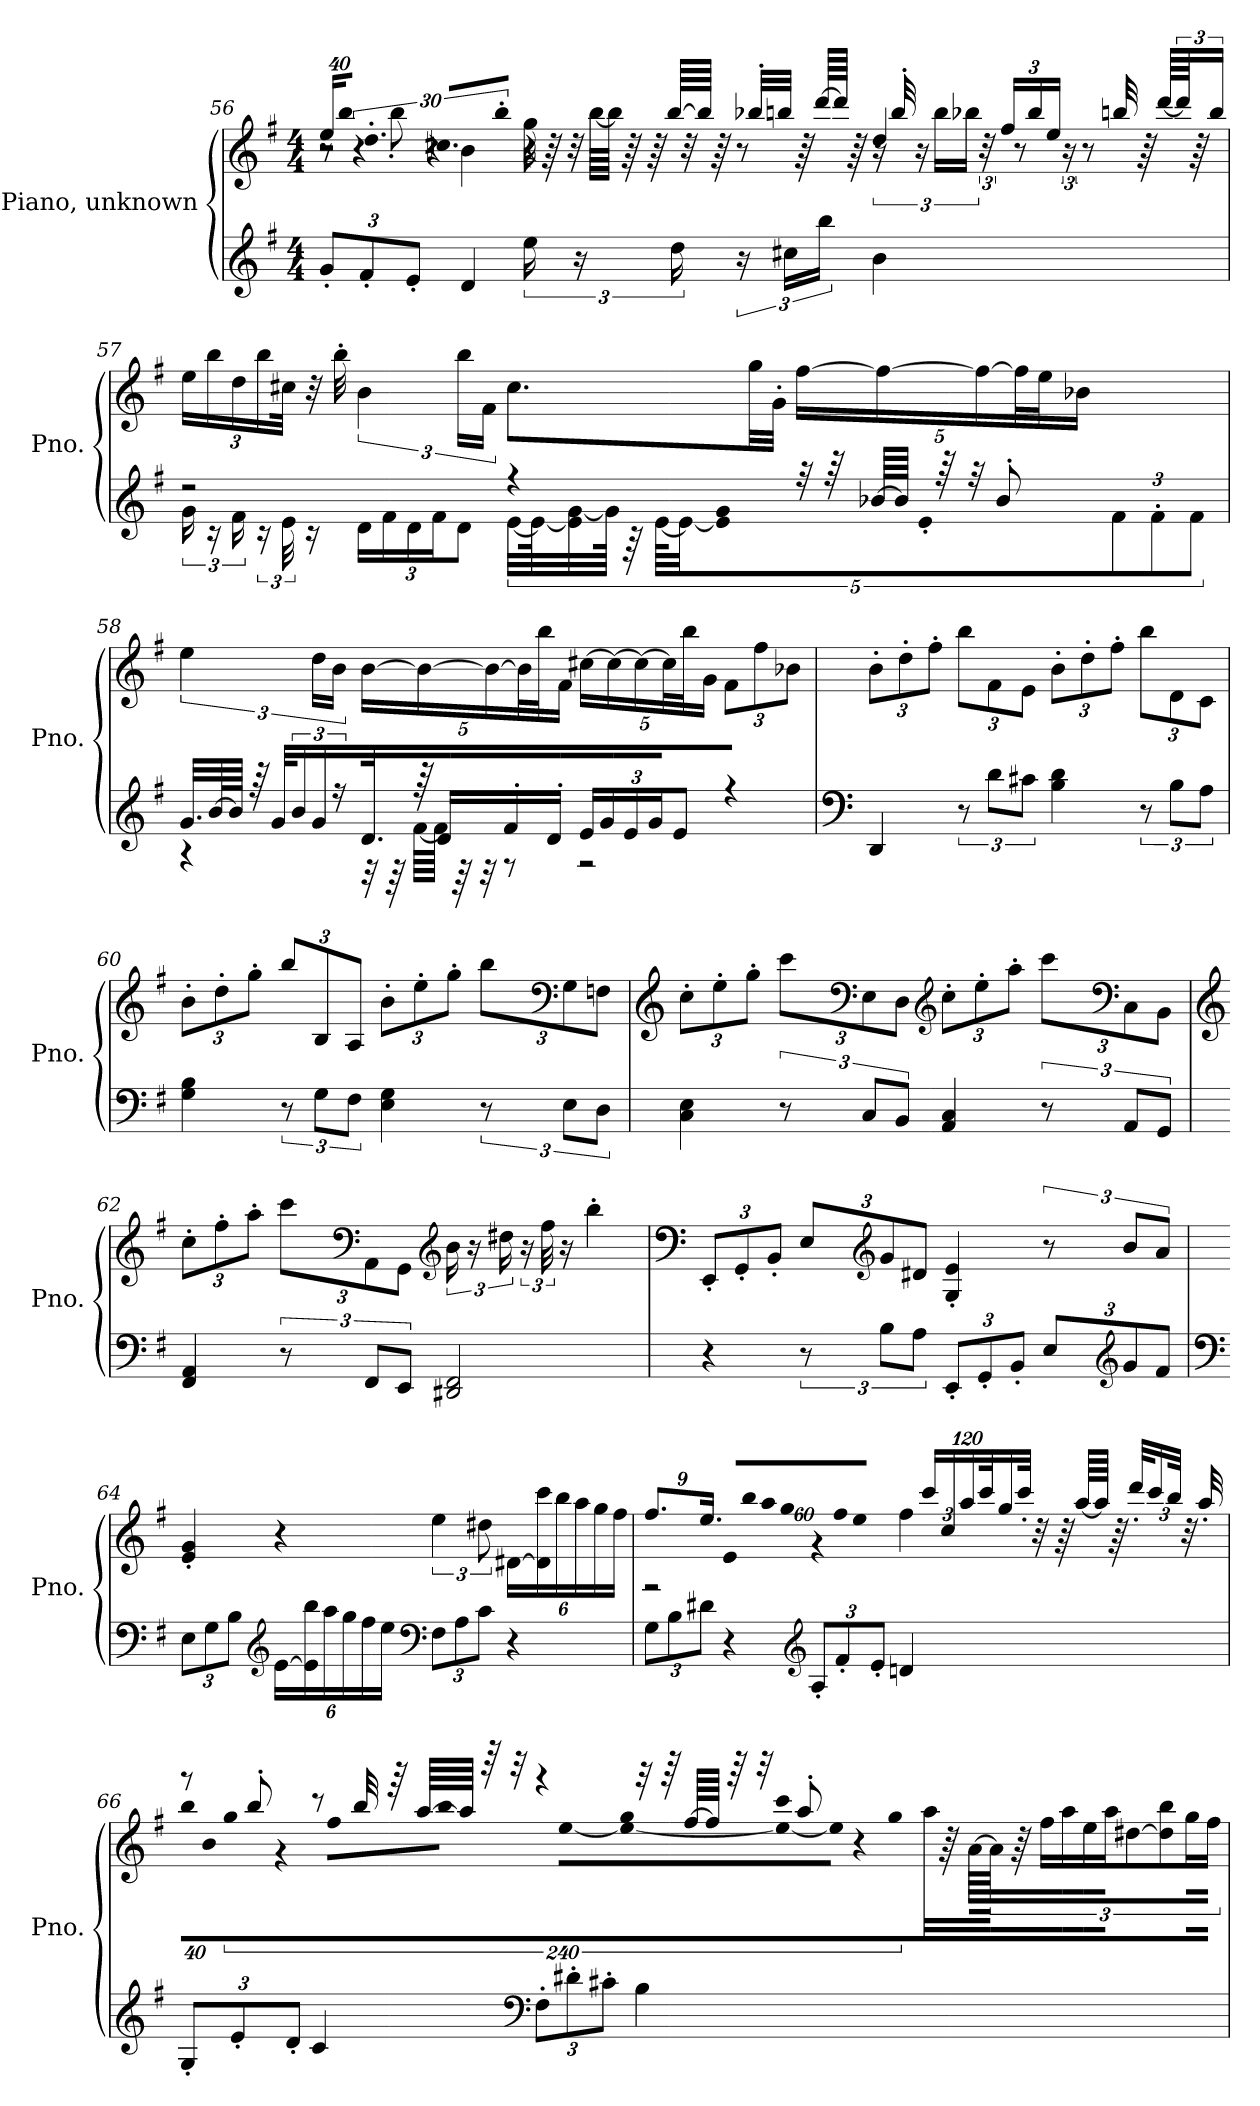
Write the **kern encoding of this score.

**kern	**kern
*part1	*part1
*staff2	*staff1
*I"Piano, unknown	*
*I'Pno.	*
!!LO:LB:g=z
*clefG2	*clefG2
*k[f#]	*k[f#]
*M4/4	*M4/4
*Xbrackettup	*
=56	=56
!	!LO:N:vis=32
*	*^
*	*	*^
12g'/L	640%23ee/LLL	8r	2r
!	!LO:N:vis=32	!	!
.	640%23bb/JJJ	.	.
!	!LO:N:vis=64	!	!
.	960%17r	.	.
12f#'/	.	.	.
!	!LO:N:vis=32.	!	!
.	1920%103dd'/	.	.
.	.	8bb'\	.
!	!LO:N:vis=64	!	!
.	960%17r	.	.
!	!LO:N:vis=32.	!	!
.	1920%103cc#X/LLL	.	.
12e'/J	.	.	.
!	!LO:N:vis=32	!	!
.	640%23bb'/JJJ	.	.
4d/	.	4b\	.
.	32r	.	.
.	64r	.	.
.	[64bb/LLLL	.	.
.	64bb/JJJJ]	.	.
.	64r	.	.
.	32bb-X'/LLL	.	.
.	32bbn/JJJ	.	.
.	64r	.	.
.	[64ddd/LLLL	.	.
.	64ddd/JJJJ]	.	.
.	64r	.	.
.	32bb'/	.	.
*brackettup	*	*	*
24ee\	.	32gg\	4r
.	16r	.	.
.	.	64r	.
24r	.	.	.
.	.	[64bb\LLLL	.
.	.	64bb\JJJJ]	.
.	48r	.	.
.	.	64r	.
24dd\	.	.	.
.	24ff#/LL	.	.
.	.	32r	.
24r	.	8r	.
.	24bb/	.	.
24cc#X\LL	.	.	.
.	24ee/JJ	.	.
24bb\JJ	.	.	.
.	24r	.	.
4b\	.	24r	4dd/
.	8r	.	.
.	.	24bb\LL	.
.	.	24bb-X\JJ	.
.	.	8r	.
.	32bbn/	.	.
.	64r	.	.
.	[64ddd/LLLL	.	.
.	96ddd/JJJJ]	.	.
.	96r	.	.
.	24bb/	.	.
1920ryy	.	1920ryy	1920ryy
*	*v	*v	*v
!!LO:LB:g=z
=57	=57
*^	*
*	*	*Xbrackettup
2r	24g\	24ee\LL
.	24r	24bb\
.	24f#\	24dd\
.	24r	24bb\
.	48e\	48cc#X\JJk
.	16r	32r
.	.	32bb'\
*	*Xbrackettup	*brackettup
.	24d\LL	6b\
.	24f#\	.
.	24d\	.
.	24f#\J	.
.	12d\J	24bb\LL
.	.	24f#\JJ
*	*brackettup	*
4r	[40e\LLL	8.cc#\L
.	80e\K_	.
.	40e\] [40g\	.
.	80g\JJJk]	.
.	80r	.
.	[80e\KLLL	.
.	40e\J_	.
.	16e\] 16g\	.
.	16e'\J	32gg\LL
.	.	32g'\JJJ
*	*Xbrackettup	*Xbrackettup
32r	12f#\	[20ff#\LL
64r	.	.
[64b-X/LLLL	.	.
.	.	20ff#\_
64b-/JJJJ]	.	.
64r	.	.
.	12f#'\	.
32r	.	.
.	.	20ff#\_
8b-'/	.	.
.	.	40ff#\L]
.	12f#\J	.
.	.	40ee\J
.	.	20b-X\JJ
!!LO:PB:g=z
=58	=58	=58
*	*	*brackettup
32.g/LLL	4r	6ee\
[64b/L	.	.
64b/JJJJ]	.	.
64r	.	.
32g/KLL	.	.
*brackettup	*	*
24b/	.	.
24g/JJ	.	24dd\LL
24r	.	24b\JJ
*	*	*Xbrackettup
32.d/	32r	[20b\LL
.	64r	.
64r	[64f#\LLLL	.
.	.	20b\_
16d/LL	64f#\JJJJ]	.
.	64r	.
.	32r	.
.	.	20b\_
16f#'/	8r	.
.	.	40b\L]
.	.	40bb\J
16d'/JJ	.	.
.	.	20f#\JJ
*Xbrackettup	*	*
24e/LL	2r	[20cc#X\LL
24g/	.	.
.	.	20cc#\_
24e/	.	.
.	.	20cc#\_
24g/J	.	.
.	.	40cc#\L]
12e/J	.	.
.	.	40bb\J
.	.	20g\JJ
4r	.	12f#\L
.	.	12ff#\
.	.	12b-X\J
*v	*v	*
=59	=59
*clefF4	*
4DD/	12b'\L
.	12dd'\
.	12ff#'\J
*brackettup	*
12r	12bb\L
12d\L	12f#\
12c#X\J	12e\J
4B\ 4d\	12b'\L
.	12dd'\
.	12ff#'\J
12r	12bb\L
12B\L	12d\
12A\J	12c\J
!!LO:LB:g=z
=60	=60
4G\ 4B\	12b'\L
.	12dd'\
.	12gg'\J
12r	12bb/L
12G\L	12B/
12F#\J	12A/J
4E\ 4G\	12b'\L
.	12ee'\
.	12gg'\J
12r	12bb\L
*	*clefF4
12E\L	12G\
12D\J	12Fn\J
=61	=61
*	*clefG2
4C\ 4E\	12cc'\L
.	12ee'\
.	12gg'\J
12r	12ccc\L
*	*clefF4
12C/L	12E\
12BB/J	12D\J
*	*clefG2
4AA/ 4C/	12cc'\L
.	12ee'\
.	12aa'\J
12r	12ccc\L
*	*clefF4
12AA/L	12C\
12GG/J	12BB\J
!!LO:LB:g=z
=62	=62
*	*clefG2
4FF#/ 4AA/	12cc'\L
.	12ff#'\
.	12aa'\J
12r	12ccc\L
*	*clefF4
12FF#/L	12AA\
12EE/J	12GG\J
*	*clefG2
*	*brackettup
2DD#X/ 2FF#/	24b\
.	24r
.	24dd#X\
.	24r
.	48ff#\
.	16r
.	4bb'\
=63	=63
*	*clefF4
*	*Xbrackettup
4r	12EE'/L
.	12GG'/
.	12BB'/J
12r	12E/L
*	*clefG2
12B\L	12g/
12A\J	12d#X/J
*Xbrackettup	*
12EE'/L	4G/' 4e/'
12GG'/	.
12BB'/J	.
*	*brackettup
12E/L	12r
*clefG2	*
12g/	12b/L
12f#/J	12a/J
!!LO:LB:g=z
=64	=64
*clefF4	*
12E\L	4e/' 4g/'
12G\	.
12B\J	.
*clefG2	*
[24e\LL	4r
24e\] 24bb\	.
24aa\	.
24gg\	.
24ff#\	.
24ee\JJ	.
*clefF4	*
12F#\L	6ee\
12A\	.
12c\J	12dd#X\
*	*Xbrackettup
4r	[24d#X\LL
.	24d#\] 24ccc\
.	24bb\
.	24aa\
.	24gg\
.	24ff#\JJ
!!LO:LB:g=z
=65	=65
*	*^
12G\L	9.ff#/L	2r
12B\	.	.
12d#X\J	18.ee/Jk	.
!	!LO:N:vis=16	!
4r	1920%107e/LL	.
!	!LO:N:vis=32	!
.	1920%53bb/L	.
!	!LO:N:vis=32	!
.	1920%53aa/J	.
!	!LO:N:vis=16	!
.	1920%107gg/	.
!	!LO:N:vis=32	!
.	1920%53ff#/K	.
!	!LO:N:vis=16	!
.	1920%107ee/JJ	.
*clefG2	*	*
12A'/L	24ccc/LL	4r
.	24cc/	.
12f#'/	24aa/	.
.	32ccc/K	.
.	16gg/	.
12e'/J	.	.
.	32ccc'/JJk	.
4dn/	32r	4ff#\
.	64r	.
.	[64aa/LLLL	.
.	64aa/JJJJ]	.
.	64r	.
.	32ddd'/KLL	.
.	24ccc/	.
.	48bb/JJk	.
.	32r	.
.	32aa'/	.
!!LO:LB:g=z	!!
=66	=66	=66
*	*	*brackettup
!	!	!LO:N:vis=32
12G'/L	8r	640%23bb\LLL
!	!	!LO:N:vis=32
.	.	640%23b\J
!	!	!LO:N:vis=16
.	.	1920%137gg\JJ
12e'/	.	.
.	8bb'/	.
!	!	!LO:N:vis=32
.	.	640%23r
12d'/J	.	.
!	!	!LO:N:vis=32
.	.	640%23ff#\LLL
!	!	!LO:N:vis=32
.	.	640%23bb\JJJ
4c/	8r	.
!	!	!LO:N:vis=32
.	.	[640%23ee\LLL
!	!	!LO:N:vis=32
.	.	640%23ee\_ 640%23gg\
!	!	!LO:N:vis=32
.	.	640%23ee\_ 640%23ccc\J
!	!	!LO:N:vis=16
.	.	1920%137ee\JJ]
.	32bb/	.
.	64r	.
.	[64aa/LLLL	.
!	!	!LO:N:vis=32
.	.	640%23r
.	64aa/JJJJ]	.
.	64r	.
!	!	!LO:N:vis=32
.	.	640%23gg\
.	32r	.
*clefF4	*	*
12F#'\L	4r	.
.	.	32aa\
.	.	64r
.	.	[64a\LLLL
.	.	96a\JJJJ]
.	.	96r
12d#X'\	.	.
.	.	24ff#\LL
*	*	*Xbrackettup
.	.	24aa\
12c#X'\J	.	.
.	.	24ee\
.	.	24aa\J
4B\	32r	.
.	.	[12dd#X\
.	64r	.
.	[64ff#/LLLL	.
.	64ff#/JJJJ]	.
.	64r	.
.	.	12dd#\] 12bb\
.	32r	.
.	8aa'/	.
.	.	24gg\L
.	.	24ff#\JJ
480ryy	480ryy	.
*	*v	*v
=	=
*-	*-
